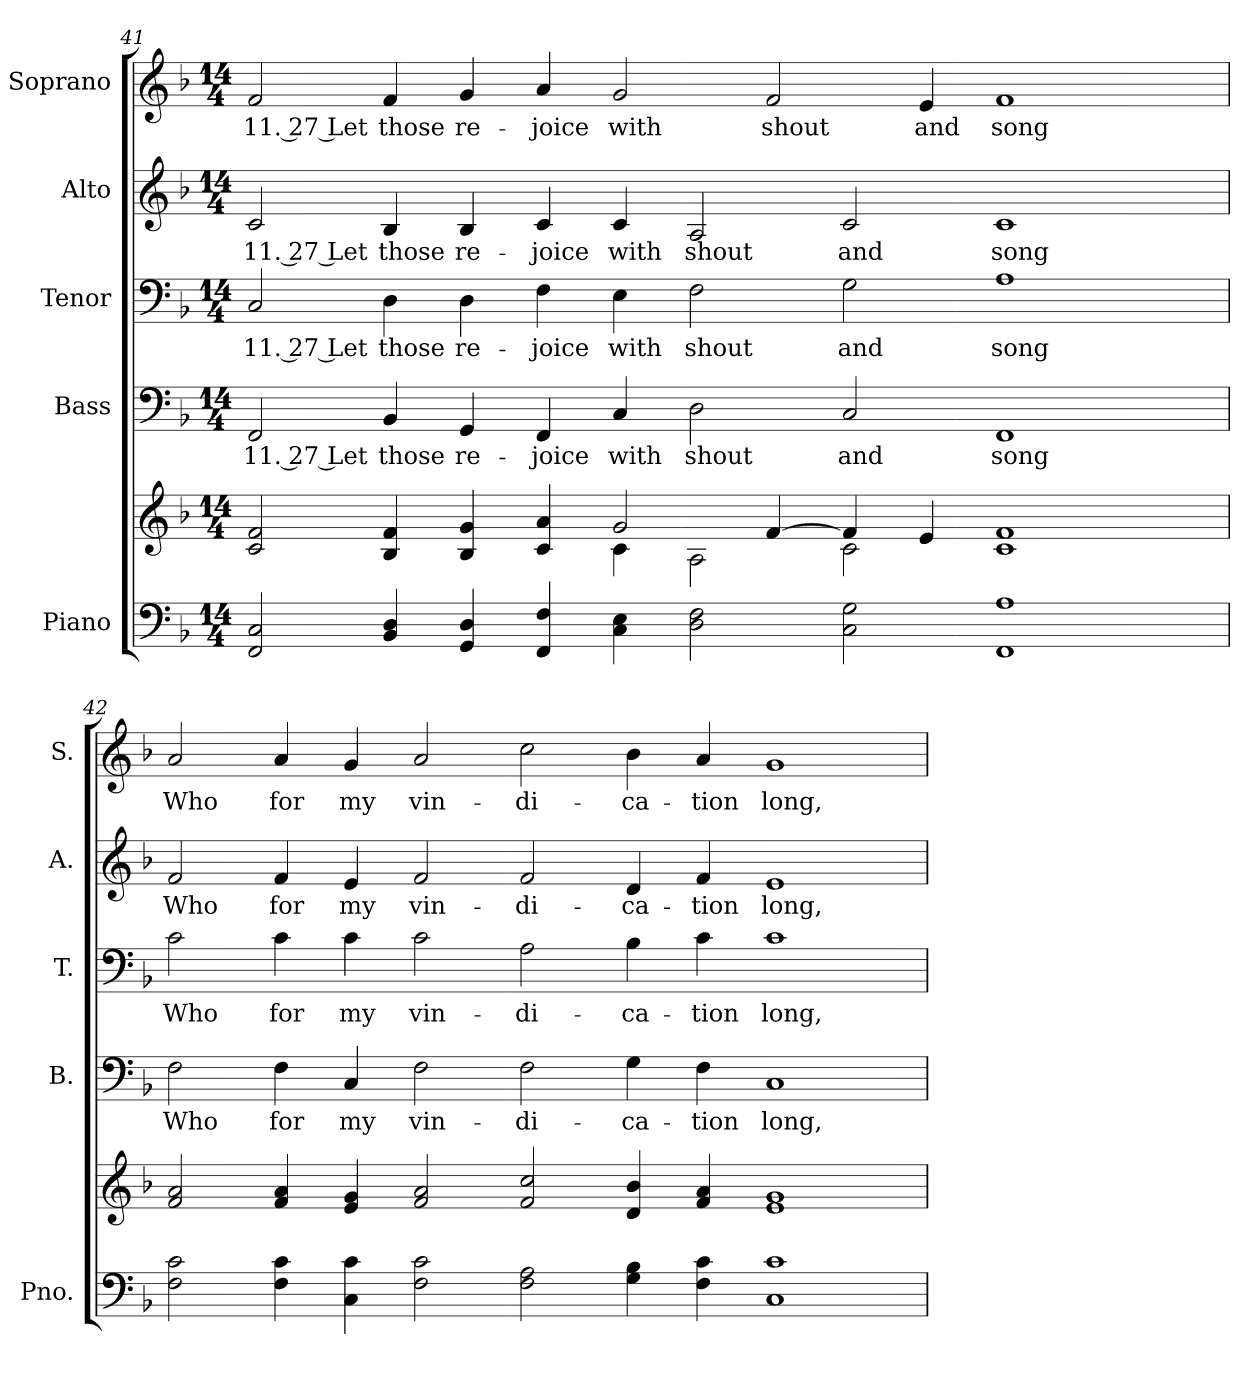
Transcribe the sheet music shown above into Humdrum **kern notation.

**kern	**kern	**kern	**text	**kern	**text	**kern	**text	**kern	**text
*part5	*part5	*part4	*part4	*part3	*part3	*part2	*part2	*part1	*part1
*staff6	*staff5	*staff4	*staff4	*staff3	*staff3	*staff2	*staff2	*staff1	*staff1
*I"Piano	*	*I"Bass	*	*I"Tenor	*	*I"Alto	*	*I"Soprano	*
*I'Pno.	*	*I'B.	*	*I'T.	*	*I'A.	*	*I'S.	*
!!LO:PB:g=z
*clefF4	*clefG2	*clefF4	*	*clefF4	*	*clefG2	*	*clefG2	*
*k[b-]	*k[b-]	*k[b-]	*	*k[b-]	*	*k[b-]	*	*k[b-]	*
*F:	*F:	*F:	*	*F:	*	*F:	*	*F:	*
*M14/4	*M14/4	*M14/4	*	*M14/4	*	*M14/4	*	*M14/4	*
=41	=41	=41	=41	=41	=41	=41	=41	=41	=41
*	*^	*	*	*	*	*	*	*	*
!	!	!	!	!LO:LY:b:color=#000000	!	!	!	!	!	!
!	!	!	!	!	!	!LO:LY:b:color=#000000	!	!	!	!
!	!	!	!	!	!	!	!	!LO:LY:b:color=#000000	!	!
!	!	!	!	!	!	!	!	!	!	!LO:LY:b:color=#000000
2FFi/ 2Ci	2ci/ 2fi	1ryy	2FFi/	11. 27 Let	2Ci/	11. 27 Let	2ci/	11. 27 Let	2fi/	11. 27 Let
!	!	!	!	!LO:LY:b:color=#000000	!	!	!	!	!	!
!	!	!	!	!	!	!LO:LY:b:color=#000000	!	!	!	!
!	!	!	!	!	!	!	!	!LO:LY:b:color=#000000	!	!
!	!	!	!	!	!	!	!	!	!	!LO:LY:b:color=#000000
4BB-i/ 4Di	4B-i/ 4fi	.	4BB-i/	those	4Di\	those	4B-i/	those	4fi/	those
!	!	!	!	!LO:LY:b:color=#000000	!	!	!	!	!	!
!	!	!	!	!	!	!LO:LY:b:color=#000000	!	!	!	!
!	!	!	!	!	!	!	!	!LO:LY:b:color=#000000	!	!
!	!	!	!	!	!	!	!	!	!	!LO:LY:b:color=#000000
4GGi/ 4Di	4B-i/ 4gi	.	4GGi/	re-	4Di\	re-	4B-i/	re-	4gi/	re-
!	!	!	!	!LO:LY:b:color=#000000	!	!	!	!	!	!
!	!	!	!	!	!	!LO:LY:b:color=#000000	!	!	!	!
!	!	!	!	!	!	!	!	!LO:LY:b:color=#000000	!	!
!	!	!	!	!	!	!	!	!	!	!LO:LY:b:color=#000000
4FFi/ 4Fi	4ci/ 4ai	4ryy	4FFi/	-joice	4Fi\	-joice	4ci/	-joice	4ai/	-joice
!	!	!	!	!LO:LY:b:color=#000000	!	!	!	!	!	!
!	!	!	!	!	!	!LO:LY:b:color=#000000	!	!	!	!
!	!	!	!	!	!	!	!	!LO:LY:b:color=#000000	!	!
!	!	!	!	!	!	!	!	!	!	!LO:LY:b:color=#000000
4Ci\ 4Ei	2gi/	4ci\	4Ci/	with	4Ei\	with	4ci/	with	2gi/	with
!	!	!	!	!LO:LY:b:color=#000000	!	!	!	!	!	!
!	!	!	!	!	!	!LO:LY:b:color=#000000	!	!	!	!
!	!	!	!	!	!	!	!	!LO:LY:b:color=#000000	!	!
2Di\ 2Fi	.	2Ai\	2Di\	shout	2Fi\	shout	2Ai/	shout	.	.
!	!	!	!	!	!	!	!	!	!	!LO:LY:b:color=#000000
.	[>4fi/	.	.	.	.	.	.	.	2fi/	shout
!	!	!	!	!LO:LY:b:color=#000000	!	!	!	!	!	!
!	!	!	!	!	!	!LO:LY:b:color=#000000	!	!	!	!
!	!	!	!	!	!	!	!	!LO:LY:b:color=#000000	!	!
2Ci\ 2Gi	4fi/]	2ci\	2Ci/	and	2Gi\	and	2ci/	and	.	.
!	!	!	!	!	!	!	!	!	!	!LO:LY:b:color=#000000
.	4ei/	.	.	.	.	.	.	.	4ei/	and
!	!	!	!	!LO:LY:b:color=#000000	!	!	!	!	!	!
!	!	!	!	!	!	!LO:LY:b:color=#000000	!	!	!	!
!	!	!	!	!	!	!	!	!LO:LY:b:color=#000000	!	!
!	!	!	!	!	!	!	!	!	!	!LO:LY:b:color=#000000
1FFi 1Ai	1ci 1fi	2ryy	1FFi	song	1Ai	song	1ci	song	1fi	song
.	.	2ryy	.	.	.	.	.	.	.	.
*	*v	*v	*	*	*	*	*	*	*	*
!!LO:PB:g=z
=42	=42	=42	=42	=42	=42	=42	=42	=42	=42
*	*^	*	*	*	*	*	*	*	*
!	!	!	!	!LO:LY:b:color=#000000	!	!	!	!	!	!
*	*v	*v	*	*	*	*	*	*	*	*
*	*^	*	*	*	*	*	*	*	*
!	!	!	!	!	!	!LO:LY:b:color=#000000	!	!	!	!
*	*v	*v	*	*	*	*	*	*	*	*
*	*^	*	*	*	*	*	*	*	*
!	!	!	!	!	!	!	!	!LO:LY:b:color=#000000	!	!
*	*v	*v	*	*	*	*	*	*	*	*
*	*^	*	*	*	*	*	*	*	*
!	!	!	!	!	!	!	!	!	!	!LO:LY:b:color=#000000
*	*v	*v	*	*	*	*	*	*	*	*
2Fi\ 2ci	2fi/ 2ai	2Fi\	Who	2ci\	Who	2fi/	Who	2ai/	Who
!	!	!	!LO:LY:b:color=#000000	!	!	!	!	!	!
!	!	!	!	!	!LO:LY:b:color=#000000	!	!	!	!
!	!	!	!	!	!	!	!LO:LY:b:color=#000000	!	!
!	!	!	!	!	!	!	!	!	!LO:LY:b:color=#000000
4Fi\ 4ci	4fi/ 4ai	4Fi\	for	4ci\	for	4fi/	for	4ai/	for
!	!	!	!LO:LY:b:color=#000000	!	!	!	!	!	!
!	!	!	!	!	!LO:LY:b:color=#000000	!	!	!	!
!	!	!	!	!	!	!	!LO:LY:b:color=#000000	!	!
!	!	!	!	!	!	!	!	!	!LO:LY:b:color=#000000
4Ci\ 4ci	4ei/ 4gi	4Ci/	my	4ci\	my	4ei/	my	4gi/	my
!	!	!	!LO:LY:b:color=#000000	!	!	!	!	!	!
!	!	!	!	!	!LO:LY:b:color=#000000	!	!	!	!
!	!	!	!	!	!	!	!LO:LY:b:color=#000000	!	!
!	!	!	!	!	!	!	!	!	!LO:LY:b:color=#000000
2Fi\ 2ci	2fi/ 2ai	2Fi\	vin-	2ci\	vin-	2fi/	vin-	2ai/	vin-
!	!	!	!LO:LY:b:color=#000000	!	!	!	!	!	!
!	!	!	!	!	!LO:LY:b:color=#000000	!	!	!	!
!	!	!	!	!	!	!	!LO:LY:b:color=#000000	!	!
!	!	!	!	!	!	!	!	!	!LO:LY:b:color=#000000
2Fi\ 2Ai	2fi/ 2cci	2Fi\	-di-	2Ai\	-di-	2fi/	-di-	2cci\	-di-
!	!	!	!LO:LY:b:color=#000000	!	!	!	!	!	!
!	!	!	!	!	!LO:LY:b:color=#000000	!	!	!	!
!	!	!	!	!	!	!	!LO:LY:b:color=#000000	!	!
!	!	!	!	!	!	!	!	!	!LO:LY:b:color=#000000
4Gi\ 4B-i	4di/ 4b-i	4Gi\	-ca-	4B-i\	-ca-	4di/	-ca-	4b-i\	-ca-
!	!	!	!LO:LY:b:color=#000000	!	!	!	!	!	!
!	!	!	!	!	!LO:LY:b:color=#000000	!	!	!	!
!	!	!	!	!	!	!	!LO:LY:b:color=#000000	!	!
!	!	!	!	!	!	!	!	!	!LO:LY:b:color=#000000
4Fi\ 4ci	4fi/ 4ai	4Fi\	-tion	4ci\	-tion	4fi/	-tion	4ai/	-tion
!	!	!	!LO:LY:b:color=#000000	!	!	!	!	!	!
!	!	!	!	!	!LO:LY:b:color=#000000	!	!	!	!
!	!	!	!	!	!	!	!LO:LY:b:color=#000000	!	!
!	!	!	!	!	!	!	!	!	!LO:LY:b:color=#000000
1Ci 1ci	1ei 1gi	1Ci	long,	1ci	long,	1ei	long,	1gi	long,
=	=	=	=	=	=	=	=	=	=
*-	*-	*-	*-	*-	*-	*-	*-	*-	*-
